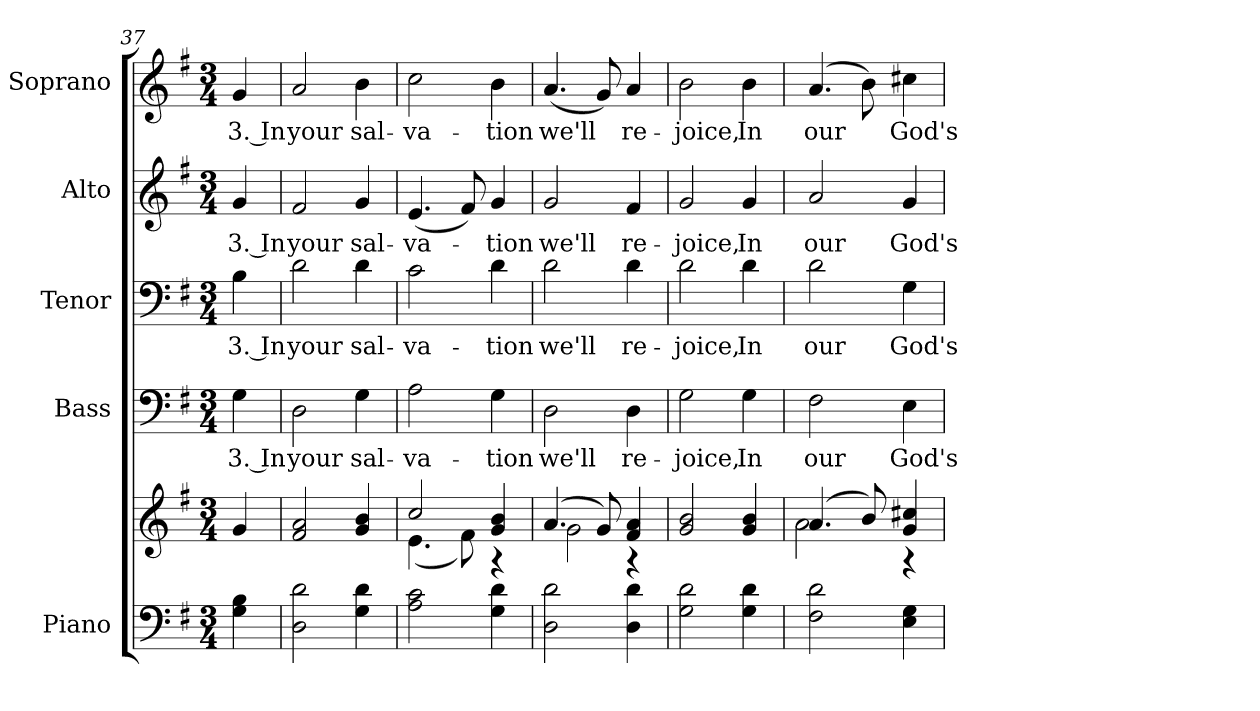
**kern	**kern	**kern	**text	**kern	**text	**kern	**text	**kern	**text
*part5	*part5	*part4	*part4	*part3	*part3	*part2	*part2	*part1	*part1
*staff6	*staff5	*staff4	*staff4	*staff3	*staff3	*staff2	*staff2	*staff1	*staff1
*I"Piano	*	*I"Bass	*	*I"Tenor	*	*I"Alto	*	*I"Soprano	*
*I'Pno.	*	*I'B.	*	*I'T.	*	*I'A.	*	*I'S.	*
*clefF4	*clefG2	*clefF4	*	*clefF4	*	*clefG2	*	*clefG2	*
*k[f#]	*k[f#]	*k[f#]	*	*k[f#]	*	*k[f#]	*	*k[f#]	*
*G:	*G:	*G:	*	*G:	*	*G:	*	*G:	*
*M3/4	*M3/4	*M3/4	*	*M3/4	*	*M3/4	*	*M3/4	*
=37	=37	=37	=37	=37	=37	=37	=37	=37	=37
!	!	!	!LO:LY:b:color=#000000	!	!	!	!	!	!
!	!	!	!	!	!LO:LY:b:color=#000000	!	!	!	!
!	!	!	!	!	!	!	!LO:LY:b:color=#000000	!	!
!	!	!	!	!	!	!	!	!	!LO:LY:b:color=#000000
4Gi\ 4Bi	4gi/	4Gi\	3. In	4Bi\	3. In	4gi/	3. In	4gi/	3. In
=38	=38	=38	=38	=38	=38	=38	=38	=38	=38
!	!	!	!LO:LY:b:color=#000000	!	!	!	!	!	!
!	!	!	!	!	!LO:LY:b:color=#000000	!	!	!	!
!	!	!	!	!	!	!	!LO:LY:b:color=#000000	!	!
!	!	!	!	!	!	!	!	!	!LO:LY:b:color=#000000
2Di\ 2di	2f#i/ 2ai	2Di\	your	2di\	your	2f#i/	your	2ai/	your
!	!	!	!LO:LY:b:color=#000000	!	!	!	!	!	!
!	!	!	!	!	!LO:LY:b:color=#000000	!	!	!	!
!	!	!	!	!	!	!	!LO:LY:b:color=#000000	!	!
!	!	!	!	!	!	!	!	!	!LO:LY:b:color=#000000
4Gi\ 4di	4gi/ 4bi	4Gi\	sal-	4di\	sal-	4gi/	sal-	4bi\	sal-
!!LO:PB:g=z
=39	=39	=39	=39	=39	=39	=39	=39	=39	=39
*	*^	*	*	*	*	*	*	*	*
!	!	!	!	!LO:LY:b:color=#000000	!	!	!	!	!	!
!	!	!	!	!	!	!LO:LY:b:color=#000000	!	!	!	!
!	!	!	!	!	!	!	!	!LO:LY:b:color=#000000	!	!
!	!	!	!	!	!	!	!	!	!	!LO:LY:b:color=#000000
2Ai\ 2ci	2cci/	(4.ei\	2Ai\	-va-	2ci\	-va-	(4.ei/	-va-	2cci\	-va-
.	.	8f#i\)	.	.	.	.	8f#i/)	.	.	.
!	!	!	!	!LO:LY:b:color=#000000	!	!	!	!	!	!
!	!	!	!	!	!	!LO:LY:b:color=#000000	!	!	!	!
!	!	!	!	!	!	!	!	!LO:LY:b:color=#000000	!	!
!	!	!	!	!	!	!	!	!	!	!LO:LY:b:color=#000000
4Gi\ 4di	4gi/ 4bi	4r	4Gi\	-tion	4di\	-tion	4gi/	-tion	4bi\	-tion
=40	=40	=40	=40	=40	=40	=40	=40	=40	=40	=40
!	!	!	!	!LO:LY:b:color=#000000	!	!	!	!	!	!
!	!	!	!	!	!	!LO:LY:b:color=#000000	!	!	!	!
!	!	!	!	!	!	!	!	!LO:LY:b:color=#000000	!	!
!	!	!	!	!	!	!	!	!	!	!LO:LY:b:color=#000000
2Di\ 2di	(4.ai/	2gi\	2Di\	we'll	2di\	we'll	2gi/	we'll	(4.ai/	we'll
.	8gi/)	.	.	.	.	.	.	.	8gi/)	.
!	!	!	!	!LO:LY:b:color=#000000	!	!	!	!	!	!
!	!	!	!	!	!	!LO:LY:b:color=#000000	!	!	!	!
!	!	!	!	!	!	!	!	!LO:LY:b:color=#000000	!	!
!	!	!	!	!	!	!	!	!	!	!LO:LY:b:color=#000000
4Di\ 4di	4f#i/ 4ai	4r	4Di\	re-	4di\	re-	4f#i/	re-	4ai/	re-
*	*v	*v	*	*	*	*	*	*	*	*
!!LO:PB:g=z
=41	=41	=41	=41	=41	=41	=41	=41	=41	=41
*	*^	*	*	*	*	*	*	*	*
!	!	!	!	!LO:LY:b:color=#000000	!	!	!	!	!	!
*	*v	*v	*	*	*	*	*	*	*	*
*	*^	*	*	*	*	*	*	*	*
!	!	!	!	!	!	!LO:LY:b:color=#000000	!	!	!	!
*	*v	*v	*	*	*	*	*	*	*	*
*	*^	*	*	*	*	*	*	*	*
!	!	!	!	!	!	!	!	!LO:LY:b:color=#000000	!	!
*	*v	*v	*	*	*	*	*	*	*	*
*	*^	*	*	*	*	*	*	*	*
!	!	!	!	!	!	!	!	!	!	!LO:LY:b:color=#000000
*	*v	*v	*	*	*	*	*	*	*	*
2Gi\ 2di	2gi/ 2bi	2Gi\	-joice,	2di\	-joice,	2gi/	-joice,	2bi\	-joice,
!	!	!	!LO:LY:b:color=#000000	!	!	!	!	!	!
!	!	!	!	!	!LO:LY:b:color=#000000	!	!	!	!
!	!	!	!	!	!	!	!LO:LY:b:color=#000000	!	!
!	!	!	!	!	!	!	!	!	!LO:LY:b:color=#000000
4Gi\ 4di	4gi/ 4bi	4Gi\	In	4di\	In	4gi/	In	4bi\	In
=42	=42	=42	=42	=42	=42	=42	=42	=42	=42
*	*^	*	*	*	*	*	*	*	*
!	!	!	!	!LO:LY:b:color=#000000	!	!	!	!	!	!
!	!	!	!	!	!	!LO:LY:b:color=#000000	!	!	!	!
!	!	!	!	!	!	!	!	!LO:LY:b:color=#000000	!	!
!	!	!	!	!	!	!	!	!	!	!LO:LY:b:color=#000000
2F#i\ 2di	(4.ai/	2ai\	2F#i\	our	2di\	our	2ai/	our	(4.ai/	our
.	8bi/)	.	.	.	.	.	.	.	8bi\)	.
!	!	!	!	!LO:LY:b:color=#000000	!	!	!	!	!	!
!	!	!	!	!	!	!LO:LY:b:color=#000000	!	!	!	!
!	!	!	!	!	!	!	!	!LO:LY:b:color=#000000	!	!
!	!	!	!	!	!	!	!	!	!	!LO:LY:b:color=#000000
4Ei\ 4Gi	4gi/ 4cc#Xi	4r	4Ei\	God's	4Gi\	God's	4gi/	God's	4cc#Xi\	God's
*	*v	*v	*	*	*	*	*	*	*	*
=	=	=	=	=	=	=	=	=	=
*-	*-	*-	*-	*-	*-	*-	*-	*-	*-
